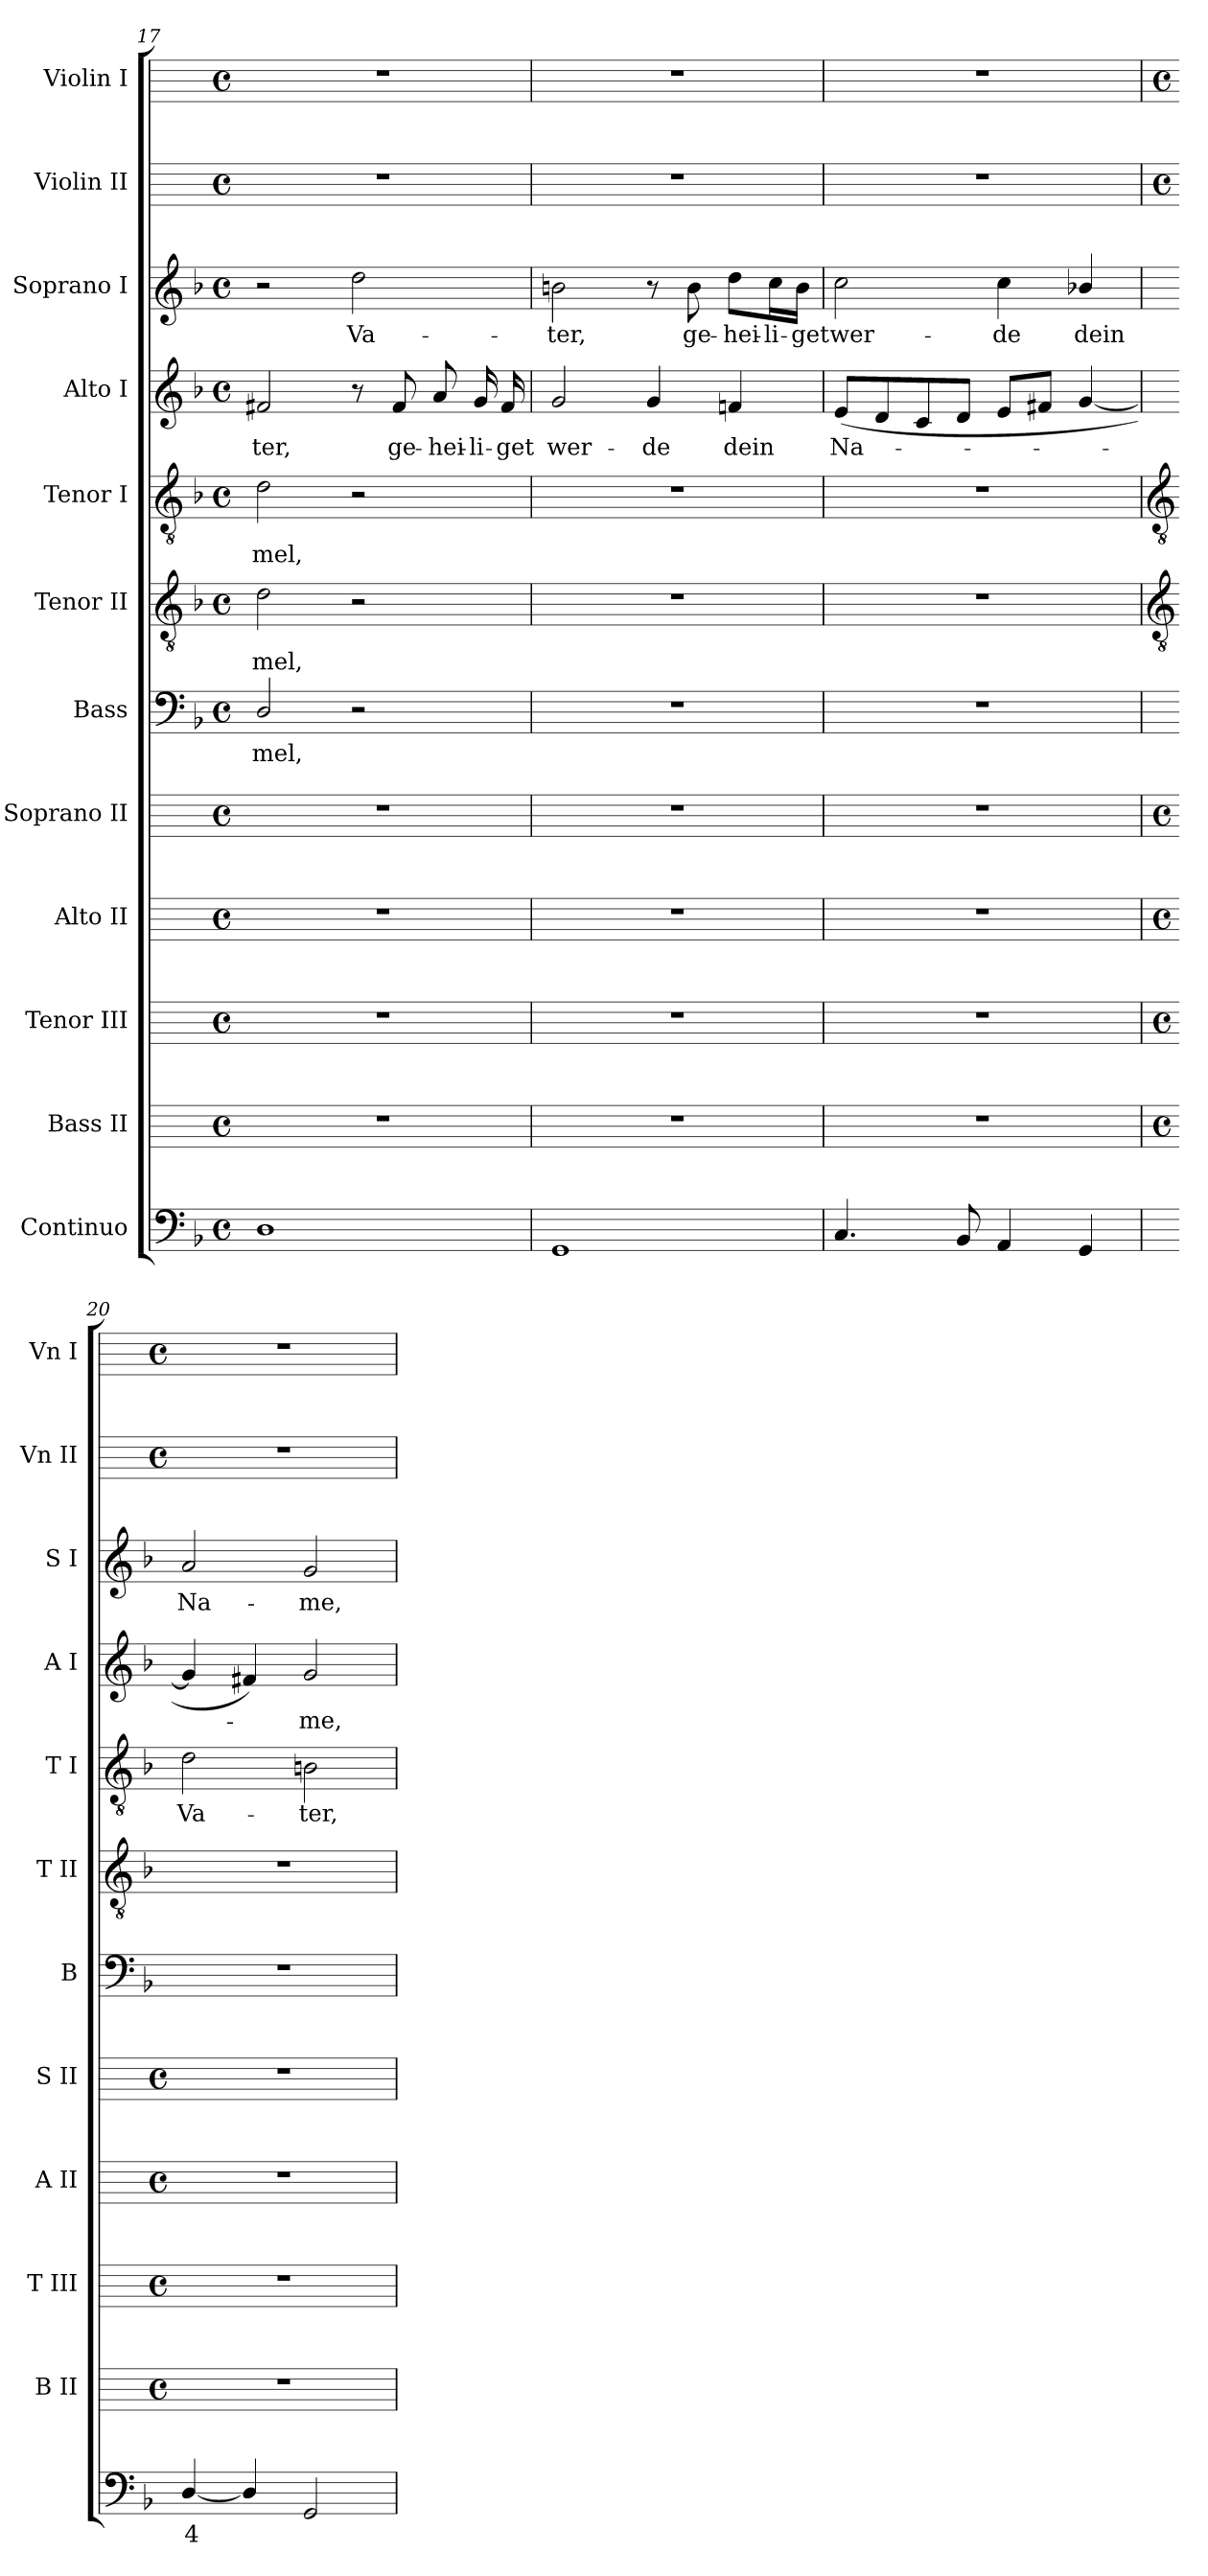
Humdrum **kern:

**kern	**text	**kern	**kern	**kern	**kern	**kern	**text	**kern	**text	**kern	**text	**kern	**text	**kern	**text	**kern	**kern
*part12	*part12	*part11	*part10	*part9	*part8	*part7	*part7	*part6	*part6	*part5	*part5	*part4	*part4	*part3	*part3	*part2	*part1
*staff12	*staff12	*staff11	*staff10	*staff9	*staff8	*staff7	*staff7	*staff6	*staff6	*staff5	*staff5	*staff4	*staff4	*staff3	*staff3	*staff2	*staff1
*I"Continuo	*	*I"Bass II	*I"Tenor III	*I"Alto II	*I"Soprano II	*I"Bass	*	*I"Tenor II	*	*I"Tenor I	*	*I"Alto I	*	*I"Soprano I	*	*I"Violin II	*I"Violin I
*	*	*I'B II	*I'T III	*I'A II	*I'S II	*I'B	*	*I'T II	*	*I'T I	*	*I'A I	*	*I'S I	*	*I'Vn II	*I'Vn I
*clefF4	*	*	*	*	*	*clefF4	*	*clefGv2	*	*clefGv2	*	*clefG2	*	*clefG2	*	*	*
*	*	*ITrd4c7	*ITrd4c7	*ITrd4c7	*ITrd4c7	*	*	*	*	*	*	*	*	*	*	*	*
*k[b-]	*	*	*	*	*	*k[b-]	*	*k[b-]	*	*k[b-]	*	*k[b-]	*	*k[b-]	*	*	*
*F:	*	*	*	*	*	*F:	*	*F:	*	*F:	*	*F:	*	*F:	*	*	*
*M4/4	*	*M4/4	*M4/4	*M4/4	*M4/4	*M4/4	*	*M4/4	*	*M4/4	*	*M4/4	*	*M4/4	*	*M4/4	*M4/4
*met(c)	*	*met(c)	*met(c)	*met(c)	*met(c)	*met(c)	*	*met(c)	*	*met(c)	*	*met(c)	*	*met(c)	*	*met(c)	*met(c)
=17	=17	=17	=17	=17	=17	=17	=17	=17	=17	=17	=17	=17	=17	=17	=17	=17	=17
!	!	!	!	!	!	!	!LO:LY:b	!	!LO:LY:b	!	!LO:LY:b	!	!LO:LY:b	!	!	!	!
1D	.	1r	1r	1r	1r	2D/	-mel,	2d	-mel,	2d	mel,	2f#X	-ter,	2r	.	1r	1r
!	!	!	!	!	!	!	!	!	!	!	!	!	!	!	!LO:LY:b	!	!
.	.	.	.	.	.	2r	.	2r	.	2r	.	8r	.	2dd	Va-	.	.
!	!	!	!	!	!	!	!	!	!	!	!	!	!LO:LY:b	!	!	!	!
.	.	.	.	.	.	.	.	.	.	.	.	8f#	ge-	.	.	.	.
!	!	!	!	!	!	!	!	!	!	!	!	!	!LO:LY:b	!	!	!	!
.	.	.	.	.	.	.	.	.	.	.	.	8a	-hei-	.	.	.	.
!	!	!	!	!	!	!	!	!	!	!	!	!	!LO:LY:b	!	!	!	!
.	.	.	.	.	.	.	.	.	.	.	.	16g	-li-	.	.	.	.
!	!	!	!	!	!	!	!	!	!	!	!	!	!LO:LY:b	!	!	!	!
.	.	.	.	.	.	.	.	.	.	.	.	16f#	-get	.	.	.	.
=18	=18	=18	=18	=18	=18	=18	=18	=18	=18	=18	=18	=18	=18	=18	=18	=18	=18
!	!	!	!	!	!	!	!	!	!	!	!	!	!LO:LY:b	!	!LO:LY:b	!	!
1GG	.	1r	1r	1r	1r	1r	.	1r	.	1r	.	2g	wer-	2bn	-ter,	1r	1r
!	!	!	!	!	!	!	!	!	!	!	!	!	!LO:LY:b	!	!	!	!
.	.	.	.	.	.	.	.	.	.	.	.	4g	-de	8r	.	.	.
!	!	!	!	!	!	!	!	!	!	!	!	!	!	!	!LO:LY:b	!	!
.	.	.	.	.	.	.	.	.	.	.	.	.	.	8b	ge-	.	.
!	!	!	!	!	!	!	!	!	!	!	!	!	!LO:LY:b	!	!LO:LY:b	!	!
.	.	.	.	.	.	.	.	.	.	.	.	4fn	dein	8dd\L	-hei-	.	.
!	!	!	!	!	!	!	!	!	!	!	!	!	!	!	!LO:LY:b	!	!
.	.	.	.	.	.	.	.	.	.	.	.	.	.	16cc\L	-li-	.	.
!	!	!	!	!	!	!	!	!	!	!	!	!	!	!	!LO:LY:b	!	!
.	.	.	.	.	.	.	.	.	.	.	.	.	.	16b\JJ	-get	.	.
=19	=19	=19	=19	=19	=19	=19	=19	=19	=19	=19	=19	=19	=19	=19	=19	=19	=19
!	!	!	!	!	!	!	!	!	!	!	!	!	!LO:LY:b	!	!LO:LY:b	!	!
4.C	.	1r	1r	1r	1r	1r	.	1r	.	1r	.	(<8eL	Na-	2cc	wer-	1r	1r
.	.	.	.	.	.	.	.	.	.	.	.	8d	.	.	.	.	.
.	.	.	.	.	.	.	.	.	.	.	.	8c	.	.	.	.	.
8BB-	.	.	.	.	.	.	.	.	.	.	.	8dJ	.	.	.	.	.
!	!	!	!	!	!	!	!	!	!	!	!	!	!	!	!LO:LY:b	!	!
4AA	.	.	.	.	.	.	.	.	.	.	.	8eL	.	4cc	-de	.	.
.	.	.	.	.	.	.	.	.	.	.	.	8f#XJ	.	.	.	.	.
!	!	!	!	!	!	!	!	!	!	!	!	!	!	!	!LO:LY:b	!	!
4GG	.	.	.	.	.	.	.	.	.	.	.	[4g	.	4b-X/	dein	.	.
!!LO:LB:g=z
=20	=20	=20	=20	=20	=20	=20	=20	=20	=20	=20	=20	=20	=20	=20	=20	=20	=20
*	*	*	*	*	*	*	*	*clefGv2	*	*clefGv2	*	*	*	*	*	*	*
*	*	*M4/4	*M4/4	*M4/4	*M4/4	*	*	*	*	*	*	*	*	*	*	*M4/4	*M4/4
*	*	*met(c)	*met(c)	*met(c)	*met(c)	*	*	*	*	*	*	*	*	*	*	*met(c)	*met(c)
!	!LO:LY:b	!	!	!	!	!	!	!	!	!	!LO:LY:b	!	!	!	!LO:LY:b	!	!
[4D/	4	1r	1r	1r	1r	1r	.	1r	.	2d	Va-	4g]	.	2a	Na-	1r	1r
4D/]	.	.	.	.	.	.	.	.	.	.	.	4f#X)	.	.	.	.	.
!	!	!	!	!	!	!	!	!	!	!	!LO:LY:b	!	!LO:LY:b	!	!LO:LY:b	!	!
2GG	.	.	.	.	.	.	.	.	.	2Bn	-ter,	2g	me,	2g	-me,	.	.
=	=	=	=	=	=	=	=	=	=	=	=	=	=	=	=	=	=
*-	*-	*-	*-	*-	*-	*-	*-	*-	*-	*-	*-	*-	*-	*-	*-	*-	*-
